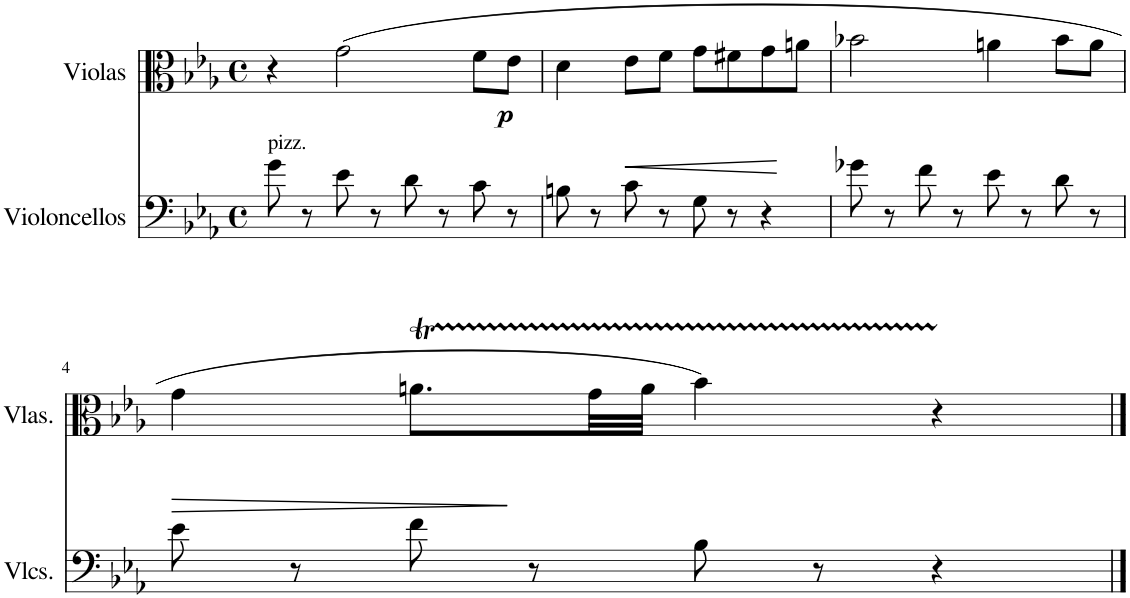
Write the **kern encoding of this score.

**kern	**kern	**dynam
*part2	*part1	*part1
*staff2	*staff1	*staff1
*I"Violoncellos	*I"Violas	*
*I'Vlcs.	*I'Vlas.	*
*clefF4	*clefC3	*
*k[b-e-a-]	*k[b-e-a-]	*
*M4/4	*M4/4	*
*met(c)	*met(c)	*
=1	=1	=1
!LO:TX:a:t=pizz.	!	!
8g\	4r	.
8r	.	.
!	!	!LO:DY:b
8e-\	(2g\	p
8r	.	.
8d\	.	.
8r	.	.
8c\	8f\L	.
8r	8e-\J	.
=2	=2	=2
8Bn\	4d\	.
8r	.	.
!	!	!LO:HP:b
8c\	8e-\L	<
8r	8f\J	[
8G\	8g\L	.
8r	8f#X\	.
4r	8g\	.
.	8an\J	.
=3	=3	=3
8g-X\	2b-X\	.
8r	.	.
8f\	.	.
8r	.	.
8e-\	4an\	.
8r	.	.
8d\	8b-\L	.
8r	8a\J	.
!!LO:LB:g=z
=4	=4	=4
!	!	!LO:HP:b
8e-\	4g\	>
8r	.	.
8f\	8.ant\L	]
8r	.	.
.	32g\LL	.
.	32a\JJJ	.
8B-\	4b-\)	.
8r	.	.
4r	4r	.
==	==	==
*-	*-	*-
